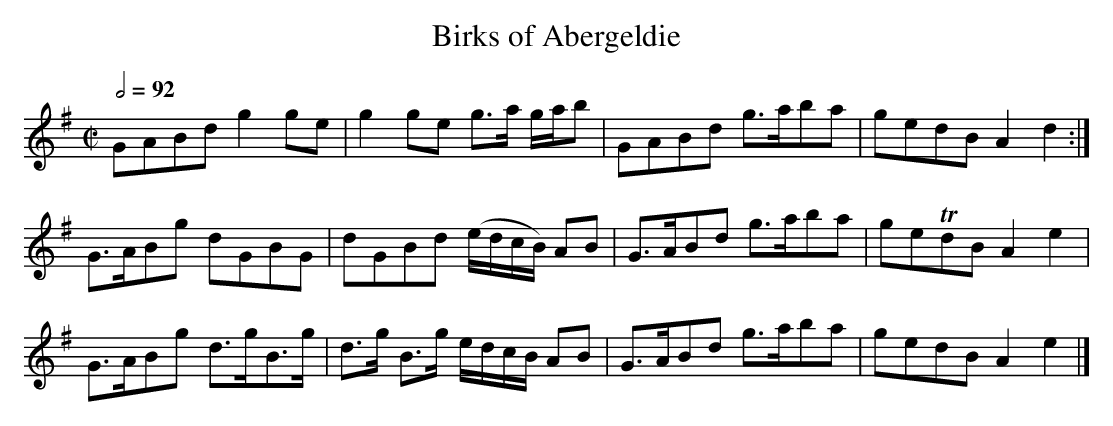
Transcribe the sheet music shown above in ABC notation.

X:1
T:Birks of Abergeldie
M:C|
L:1/8
Q:1/2=92
K:G
GABd  g2ge  |g2ge    g>a       g/a/b|GABd  g>aba|gedB  A2d2:|
G>ABg dGBG  |dGBd   (e/d/c/B/) AB   |G>ABd g>aba|geTdB A2e2 |
G>ABg d>gB>g|d>g B>g e/d/c/B/  AB   |G>ABd g>aba|gedB  A2e2|]
